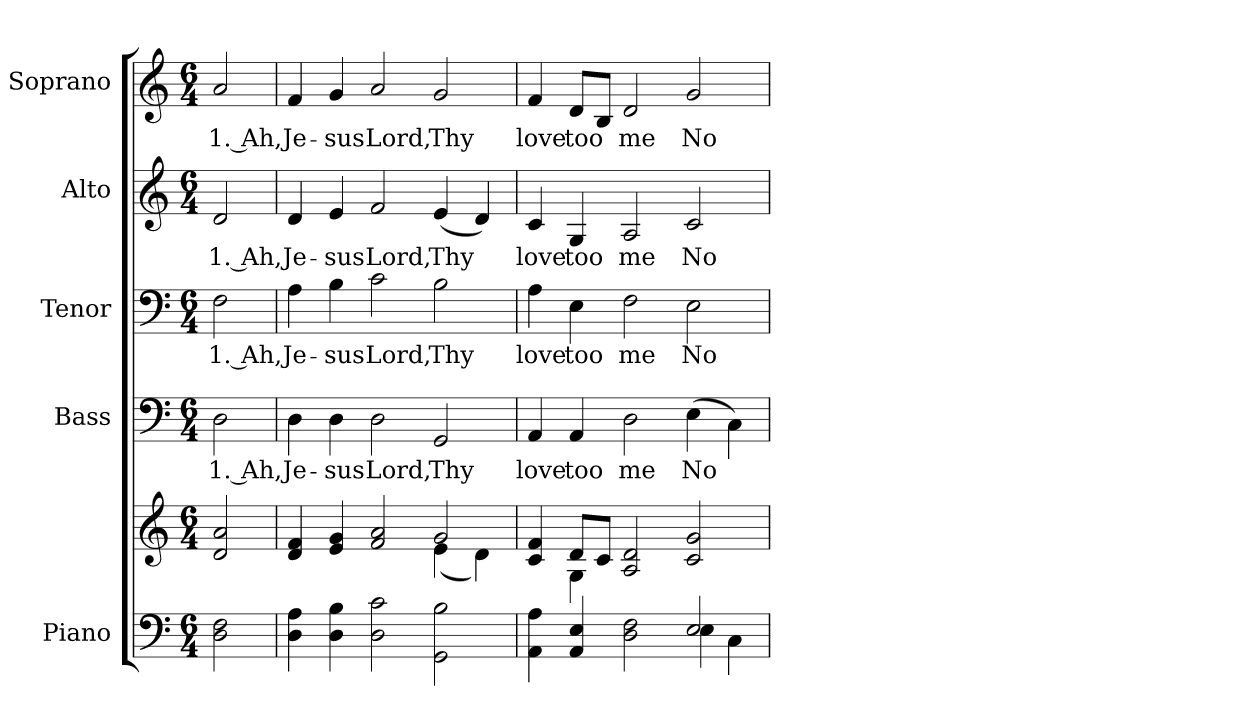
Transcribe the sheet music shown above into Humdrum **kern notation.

**kern	**kern	**kern	**text	**kern	**text	**kern	**text	**kern	**text
*part5	*part5	*part4	*part4	*part3	*part3	*part2	*part2	*part1	*part1
*staff6	*staff5	*staff4	*staff4	*staff3	*staff3	*staff2	*staff2	*staff1	*staff1
*I"Piano	*	*I"Bass	*	*I"Tenor	*	*I"Alto	*	*I"Soprano	*
*I'Pno.	*	*I'B.	*	*I'T.	*	*I'A.	*	*I'S.	*
!!LO:PB:g=z
*clefF4	*clefG2	*clefF4	*	*clefF4	*	*clefG2	*	*clefG2	*
*k[]	*k[]	*k[]	*	*k[]	*	*k[]	*	*k[]	*
*C:	*C:	*C:	*	*C:	*	*C:	*	*C:	*
*M6/4	*M6/4	*M6/4	*	*M6/4	*	*M6/4	*	*M6/4	*
*MM150	*MM150	*MM150	*	*MM150	*	*MM150	*	*MM150	*
=1	=1	=1	=1	=1	=1	=1	=1	=1	=1
!	!	!	!LO:LY:b:color=#000000	!	!	!	!	!	!
!	!	!	!	!	!LO:LY:b:color=#000000	!	!	!	!
!	!	!	!	!	!	!	!LO:LY:b:color=#000000	!	!
!	!	!	!	!	!	!	!	!	!LO:LY:b:color=#000000
2Di\ 2Fi	2di/ 2ai	2Di\	1. Ah,	2Fi\	1. Ah,	2di/	1. Ah,	2ai/	1. Ah,
=2	=2	=2	=2	=2	=2	=2	=2	=2	=2
*	*^	*	*	*	*	*	*	*	*
!	!	!	!	!LO:LY:b:color=#000000	!	!	!	!	!	!
!	!	!	!	!	!	!LO:LY:b:color=#000000	!	!	!	!
!	!	!	!	!	!	!	!	!LO:LY:b:color=#000000	!	!
!	!	!	!	!	!	!	!	!	!	!LO:LY:b:color=#000000
4Di\ 4Ai	4di/ 4fi	1ryy	4Di\	Je-	4Ai\	Je-	4di/	Je-	4fi/	Je-
!	!	!	!	!LO:LY:b:color=#000000	!	!	!	!	!	!
!	!	!	!	!	!	!LO:LY:b:color=#000000	!	!	!	!
!	!	!	!	!	!	!	!	!LO:LY:b:color=#000000	!	!
!	!	!	!	!	!	!	!	!	!	!LO:LY:b:color=#000000
4Di\ 4Bi	4ei/ 4gi	.	4Di\	-sus	4Bi\	-sus	4ei/	-sus	4gi/	-sus
!	!	!	!	!LO:LY:b:color=#000000	!	!	!	!	!	!
!	!	!	!	!	!	!LO:LY:b:color=#000000	!	!	!	!
!	!	!	!	!	!	!	!	!LO:LY:b:color=#000000	!	!
!	!	!	!	!	!	!	!	!	!	!LO:LY:b:color=#000000
2Di\ 2ci	2fi/ 2ai	.	2Di\	Lord,	2ci\	Lord,	2fi/	Lord,	2ai/	Lord,
!	!	!	!	!LO:LY:b:color=#000000	!	!	!	!	!	!
!	!	!	!	!	!	!LO:LY:b:color=#000000	!	!	!	!
!	!	!	!	!	!	!	!	!LO:LY:b:color=#000000	!	!
!	!	!	!	!	!	!	!	!	!	!LO:LY:b:color=#000000
2GGi\ 2Bi	2gi/	(4ei\	2GGi/	Thy	2Bi\	Thy	(4ei/	Thy	2gi/	Thy
.	.	4di\)	.	.	.	.	4di/)	.	.	.
=3	=3	=3	=3	=3	=3	=3	=3	=3	=3	=3
*^	*	*	*	*	*	*	*	*	*	*
!	!	!	!	!	!LO:LY:b:color=#000000	!	!	!	!	!	!
!	!	!	!	!	!	!	!LO:LY:b:color=#000000	!	!	!	!
!	!	!	!	!	!	!	!	!	!LO:LY:b:color=#000000	!	!
!	!	!	!	!	!	!	!	!	!	!	!LO:LY:b:color=#000000
4AAi\ 4Ai	1ryy	4ci/ 4fi	4ryy	4AAi/	love	4Ai\	love	4ci/	love	4fi/	love
!	!	!	!	!	!LO:LY:b:color=#000000	!	!	!	!	!	!
!	!	!	!	!	!	!	!LO:LY:b:color=#000000	!	!	!	!
!	!	!	!	!	!	!	!	!	!LO:LY:b:color=#000000	!	!
!	!	!	!	!	!	!	!	!	!	!	!LO:LY:b:color=#000000
4AAi/ 4Ei	.	8di/L	4Gi\	4AAi/	too	4Ei\	too	4Gi/	too	8di/L	too
.	.	8ci/J	.	.	.	.	.	.	.	8Bi/J	.
!	!	!	!	!	!LO:LY:b:color=#000000	!	!	!	!	!	!
!	!	!	!	!	!	!	!LO:LY:b:color=#000000	!	!	!	!
!	!	!	!	!	!	!	!	!	!LO:LY:b:color=#000000	!	!
!	!	!	!	!	!	!	!	!	!	!	!LO:LY:b:color=#000000
2Di\ 2Fi	.	2Ai/ 2di	1ryy	2Di\	me	2Fi\	me	2Ai/	me	2di/	me
!	!	!	!	!	!LO:LY:b:color=#000000	!	!	!	!	!	!
!	!	!	!	!	!	!	!LO:LY:b:color=#000000	!	!	!	!
!	!	!	!	!	!	!	!	!	!LO:LY:b:color=#000000	!	!
!	!	!	!	!	!	!	!	!	!	!	!LO:LY:b:color=#000000
2Ei/	4Ei\	2ci/ 2gi	.	(4Ei\	No	2Ei\	No	2ci/	No	2gi/	No
.	4Ci\	.	.	4Ci\)	.	.	.	.	.	.	.
*v	*v	*	*	*	*	*	*	*	*	*	*
*	*v	*v	*	*	*	*	*	*	*	*
=	=	=	=	=	=	=	=	=	=
*-	*-	*-	*-	*-	*-	*-	*-	*-	*-
